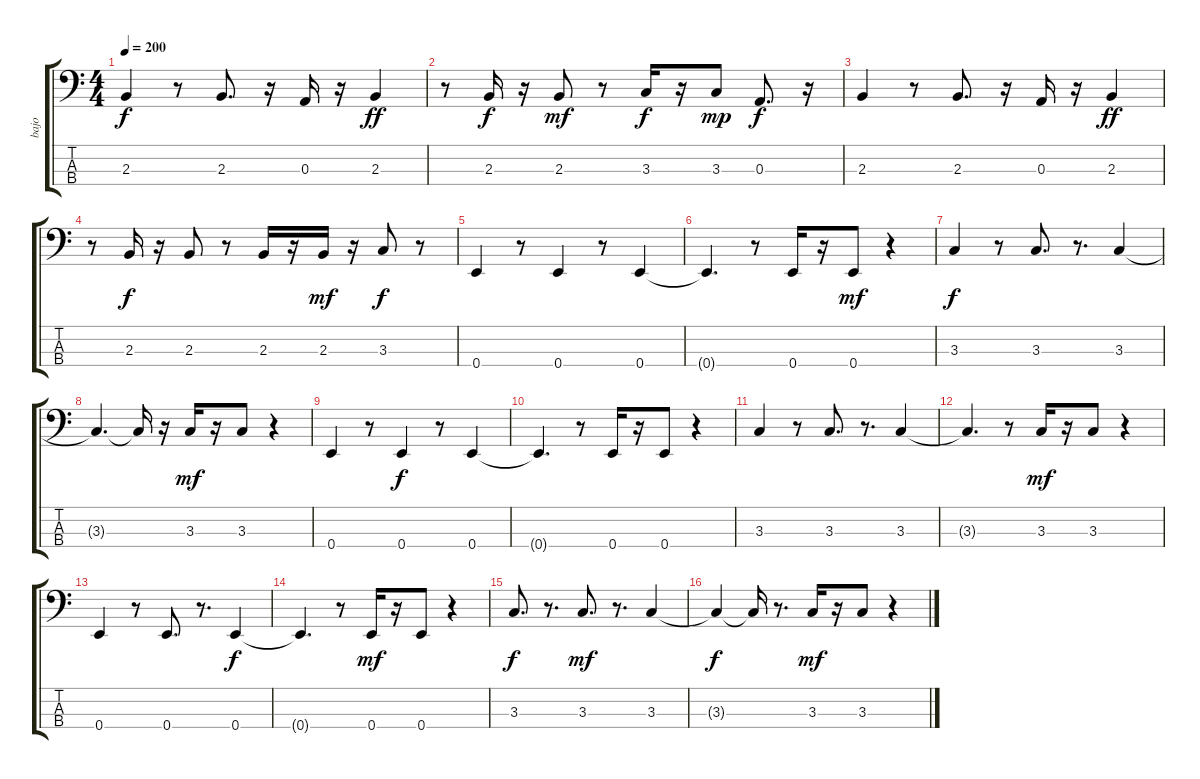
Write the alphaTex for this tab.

\track ("bajo" "bajo") {instrument electricbasspick}
\staff {score tabs}
\tuning (G2 D2 A1 E1) {hide}
\ts (4 4)
\tempo 200
\clef f4
\ks c
2.3.4{dy f} r.8 2.3.8{d} r.16 0.3.16 r.16 2.3.4{dy ff} |
r.8 2.3.16{dy f} r.16 2.3.8{dy mf} r.8 3.3.16{dy f} r.16 3.3.8{dy mp} 0.3.8{d dy f} r.16 |
2.3.4 r.8 2.3.8{d} r.16 0.3.16 r.16 2.3.4{dy ff} |
r.8 2.3.16{dy f} r.16 2.3.8 r.8 2.3.16 r.16 2.3.16{dy mf} r.16 3.3.8{dy f} r.8 |
0.4.4 r.8 0.4.4 r.8 0.4.4 |
0.4{t}.4{d} r.8 0.4.16 r.16 0.4.8{dy mf} r.4 |
3.3.4{dy f} r.8 3.3.8{d} r.8{d} 3.3.4 |
3.3{t}.4{d} 3.3{t}.16 r.16 3.3.16{dy mf} r.16 3.3.8 r.4 |
0.4.4 r.8 0.4.4{dy f} r.8 0.4.4 |
0.4{t}.4{d} r.8 0.4.16 r.16 0.4.8 r.4 |
3.3.4 r.8 3.3.8{d} r.8{d} 3.3.4 |
3.3{t}.4{d} r.8 3.3.16{dy mf} r.16 3.3.8 r.4 |
0.4.4 r.8 0.4.8{d} r.8{d} 0.4.4{dy f} |
0.4{t}.4{d} r.8 0.4.16{dy mf} r.16 0.4.8 r.4 |
3.3.8{d dy f} r.8{d} 3.3.8{d dy mf} r.8{d} 3.3.4 |
3.3{t}.4{dy f} 3.3{t}.16 r.8{d} 3.3.16{dy mf} r.16 3.3.8 r.4
